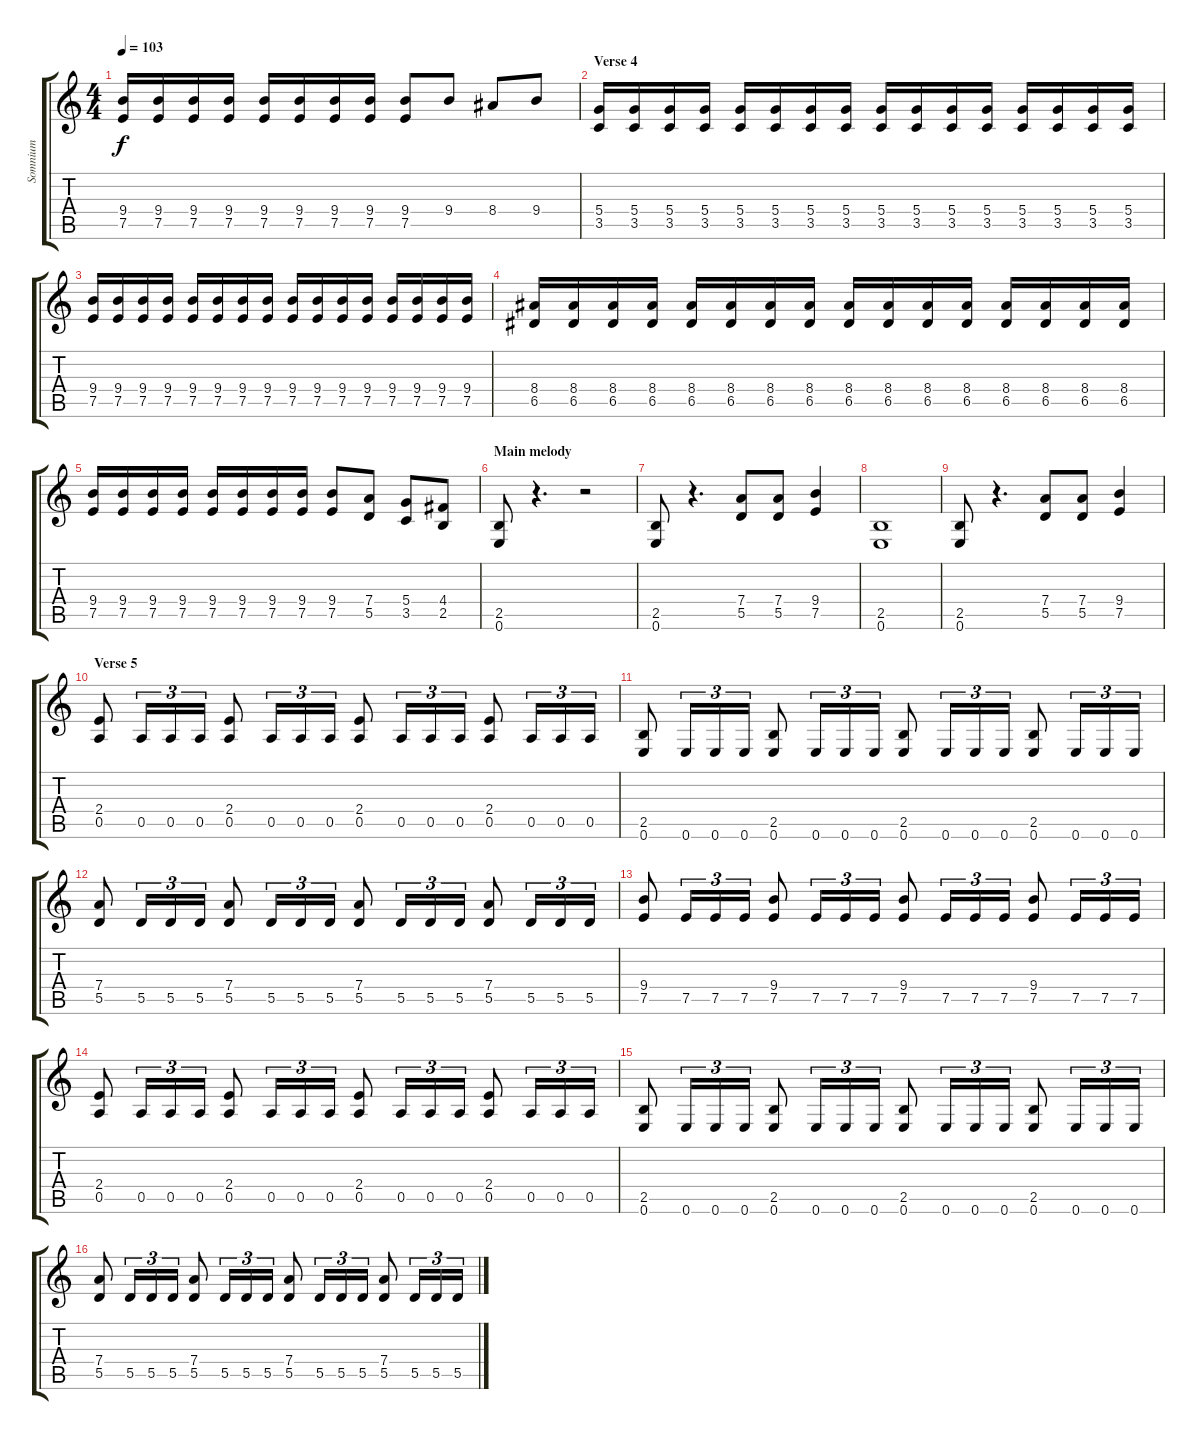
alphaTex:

\track ("Somnium" "Somnium") {instrument distortionguitar}
\staff {score tabs}
\tuning (E4 B3 G3 D3 A2 E2) {hide}
\ts (4 4)
\tempo 103
\clef g2
\ks c
(9.4 7.5).16{dy f} (9.4 7.5).16 (9.4 7.5).16 (9.4 7.5).16 (9.4 7.5).16 (9.4 7.5).16 (9.4 7.5).16 (9.4 7.5).16 (9.4 7.5).8 9.4.8 8.4.8 9.4.8 |
\section ("" "Verse 4")
(5.4 3.5).16 (5.4 3.5).16 (5.4 3.5).16 (5.4 3.5).16 (5.4 3.5).16 (5.4 3.5).16 (5.4 3.5).16 (5.4 3.5).16 (5.4 3.5).16 (5.4 3.5).16 (5.4 3.5).16 (5.4 3.5).16 (5.4 3.5).16 (5.4 3.5).16 (5.4 3.5).16 (5.4 3.5).16 |
(9.4 7.5).16 (9.4 7.5).16 (9.4 7.5).16 (9.4 7.5).16 (9.4 7.5).16 (9.4 7.5).16 (9.4 7.5).16 (9.4 7.5).16 (9.4 7.5).16 (9.4 7.5).16 (9.4 7.5).16 (9.4 7.5).16 (9.4 7.5).16 (9.4 7.5).16 (9.4 7.5).16 (9.4 7.5).16 |
(8.4 6.5).16 (8.4 6.5).16 (8.4 6.5).16 (8.4 6.5).16 (8.4 6.5).16 (8.4 6.5).16 (8.4 6.5).16 (8.4 6.5).16 (8.4 6.5).16 (8.4 6.5).16 (8.4 6.5).16 (8.4 6.5).16 (8.4 6.5).16 (8.4 6.5).16 (8.4 6.5).16 (8.4 6.5).16 |
(9.4 7.5).16 (9.4 7.5).16 (9.4 7.5).16 (9.4 7.5).16 (9.4 7.5).16 (9.4 7.5).16 (9.4 7.5).16 (9.4 7.5).16 (9.4 7.5).8 (7.4 5.5).8 (5.4 3.5).8 (4.4 2.5).8 |
\section ("" "Main melody")
(2.5 0.6).8 r.4{d} r.2 |
(2.5 0.6).8 r.4{d} (7.4 5.5).8 (7.4 5.5).8 (9.4 7.5).4 |
(2.5 0.6).1 |
(2.5 0.6).8 r.4{d} (7.4 5.5).8 (7.4 5.5).8 (9.4 7.5).4 |
\section ("" "Verse 5")
(2.4 0.5).8 0.5.16{tu (3 2)} 0.5.16{tu (3 2)} 0.5.16{tu (3 2)} (2.4 0.5).8 0.5.16{tu (3 2)} 0.5.16{tu (3 2)} 0.5.16{tu (3 2)} (2.4 0.5).8 0.5.16{tu (3 2)} 0.5.16{tu (3 2)} 0.5.16{tu (3 2)} (2.4 0.5).8 0.5.16{tu (3 2)} 0.5.16{tu (3 2)} 0.5.16{tu (3 2)} |
(2.5 0.6).8 0.6.16{tu (3 2)} 0.6.16{tu (3 2)} 0.6.16{tu (3 2)} (2.5 0.6).8 0.6.16{tu (3 2)} 0.6.16{tu (3 2)} 0.6.16{tu (3 2)} (2.5 0.6).8 0.6.16{tu (3 2)} 0.6.16{tu (3 2)} 0.6.16{tu (3 2)} (2.5 0.6).8 0.6.16{tu (3 2)} 0.6.16{tu (3 2)} 0.6.16{tu (3 2)} |
(7.4 5.5).8 5.5.16{tu (3 2)} 5.5.16{tu (3 2)} 5.5.16{tu (3 2)} (7.4 5.5).8 5.5.16{tu (3 2)} 5.5.16{tu (3 2)} 5.5.16{tu (3 2)} (7.4 5.5).8 5.5.16{tu (3 2)} 5.5.16{tu (3 2)} 5.5.16{tu (3 2)} (7.4 5.5).8 5.5.16{tu (3 2)} 5.5.16{tu (3 2)} 5.5.16{tu (3 2)} |
(9.4 7.5).8 7.5.16{tu (3 2)} 7.5.16{tu (3 2)} 7.5.16{tu (3 2)} (9.4 7.5).8 7.5.16{tu (3 2)} 7.5.16{tu (3 2)} 7.5.16{tu (3 2)} (9.4 7.5).8 7.5.16{tu (3 2)} 7.5.16{tu (3 2)} 7.5.16{tu (3 2)} (9.4 7.5).8 7.5.16{tu (3 2)} 7.5.16{tu (3 2)} 7.5.16{tu (3 2)} |
\section ("" "")
(2.4 0.5).8 0.5.16{tu (3 2)} 0.5.16{tu (3 2)} 0.5.16{tu (3 2)} (2.4 0.5).8 0.5.16{tu (3 2)} 0.5.16{tu (3 2)} 0.5.16{tu (3 2)} (2.4 0.5).8 0.5.16{tu (3 2)} 0.5.16{tu (3 2)} 0.5.16{tu (3 2)} (2.4 0.5).8 0.5.16{tu (3 2)} 0.5.16{tu (3 2)} 0.5.16{tu (3 2)} |
(2.5 0.6).8 0.6.16{tu (3 2)} 0.6.16{tu (3 2)} 0.6.16{tu (3 2)} (2.5 0.6).8 0.6.16{tu (3 2)} 0.6.16{tu (3 2)} 0.6.16{tu (3 2)} (2.5 0.6).8 0.6.16{tu (3 2)} 0.6.16{tu (3 2)} 0.6.16{tu (3 2)} (2.5 0.6).8 0.6.16{tu (3 2)} 0.6.16{tu (3 2)} 0.6.16{tu (3 2)} |
(7.4 5.5).8 5.5.16{tu (3 2)} 5.5.16{tu (3 2)} 5.5.16{tu (3 2)} (7.4 5.5).8 5.5.16{tu (3 2)} 5.5.16{tu (3 2)} 5.5.16{tu (3 2)} (7.4 5.5).8 5.5.16{tu (3 2)} 5.5.16{tu (3 2)} 5.5.16{tu (3 2)} (7.4 5.5).8 5.5.16{tu (3 2)} 5.5.16{tu (3 2)} 5.5.16{tu (3 2)}
